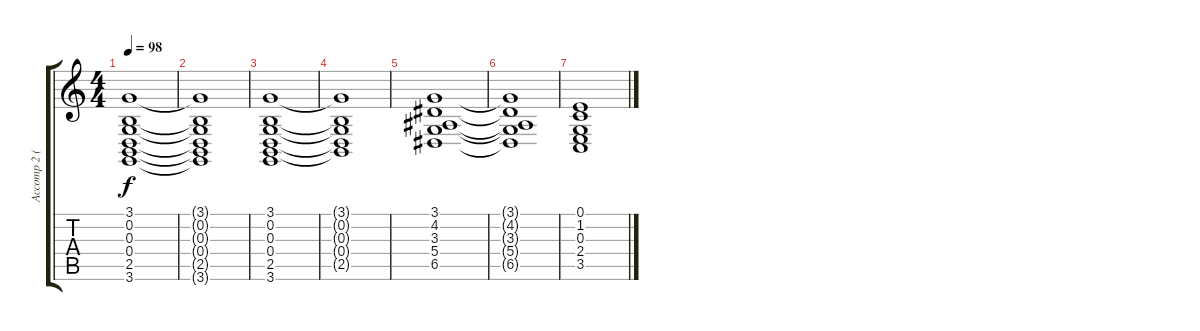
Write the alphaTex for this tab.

\track ("Accomp 2 (SynthStr2)" "Accomp 2 (") {instrument synthstrings2}
\staff {score tabs}
\tuning (E4 B3 G3 D3 A2 E2) {hide}
\ts (4 4)
\tempo 98
\clef g2
\ks c
(3.1 0.2 0.3 0.4 2.5 3.6).1{dy f} |
(3.1{t} 0.2{t} 0.3{t} 0.4{t} 2.5{t} 3.6{t}).1 |
(3.1 0.2 0.3 0.4 2.5 3.6).1 |
(3.1{t} 0.2{t} 0.3{t} 0.4{t} 2.5{t}).1{volume 3} |
(3.1 4.2 3.3 5.4 6.5).1 |
(3.1{t} 4.2{t} 3.3{t} 5.4{t} 6.5{t}).1{volume 0} |
(0.1 1.2 0.3 2.4 3.5).1
